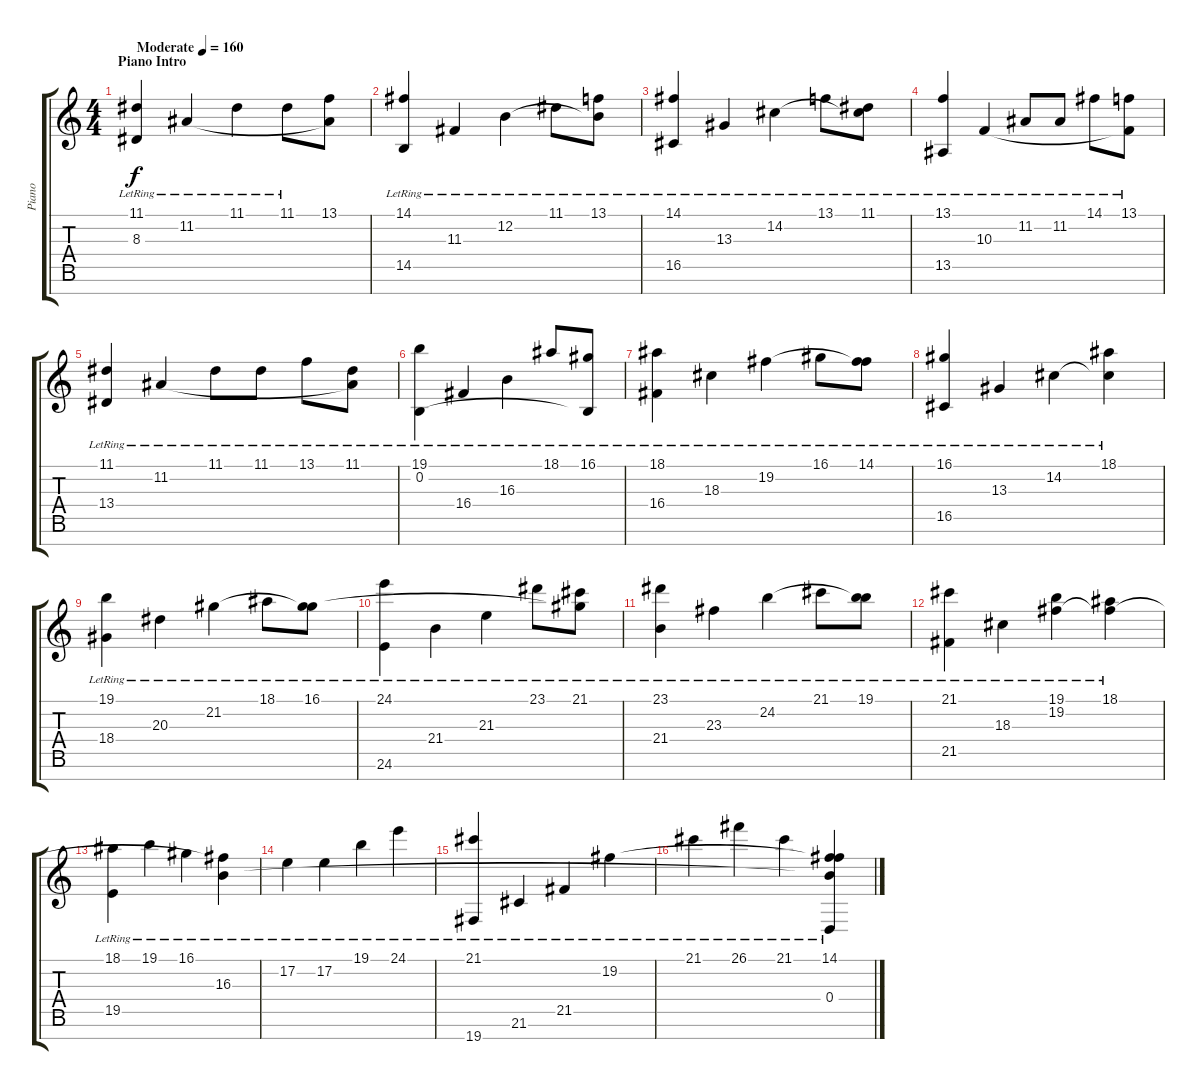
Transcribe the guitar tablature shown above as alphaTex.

\track ("Piano" "Piano") {instrument brightacousticpiano}
\staff {score tabs}
\tuning (E4 B3 G3 D3 A2 E2 B1) {hide}
\ts (4 4)
\section ("" "Piano Intro")
\tempo (160 "Moderate")
\clef g2
\ks c
(11.1{lr} 8.3{lr}).4{dy f instrument brightacousticpiano} 11.2{lr}.4 11.1{lr}.4 11.1{lr}.8 (13.1 11.2{t}).8 |
(14.1{lr} 14.5{lr}).4 11.3{lr}.4 12.2{lr}.4 11.1{lr}.8 (13.1{lr} 12.2{t}).8 |
(14.1{lr} 16.5{lr}).4 13.3{lr}.4 14.2{lr}.4 13.1{lr}.8 (11.1{lr} 14.2{t}).8 |
(13.1{lr} 13.5{lr}).4 10.3{lr}.4 11.2{lr}.8 11.2{lr}.8 14.1{lr}.8 (13.1{lr} 10.3{t}).8 |
(11.1{lr} 13.4{lr}).4 11.2{lr}.4 11.1{lr}.8 11.1{lr}.8 13.1{lr}.8 (11.1{lr} 11.2{t}).8 |
(19.1{lr} 0.2{lr}).4 16.4{lr}.4 16.3{lr}.4 18.1{lr}.8 (16.1{lr} 0.2{t}).8 |
(18.1{lr} 16.4{lr}).4 18.3{lr}.4 19.2{lr}.4 16.1{lr}.8 (14.1{lr} 19.2{t}).8 |
(16.1{lr} 16.5{lr}).4 13.3{lr}.4 14.2{lr}.4 (18.1{lr} 14.2{t}).4 |
(19.1{lr} 18.4{lr}).4 20.3{lr}.4 21.2{lr}.4 18.1{lr}.8 (16.1{lr} 21.2{t}).8 |
(24.1{lr} 24.6{lr}).4 21.4{lr}.4 21.3{lr}.4 23.1{lr}.8 (21.1{lr} 21.2{t}).8 |
(23.1{lr} 21.4{lr}).4 23.3{lr}.4 24.2{lr}.4 21.1{lr}.8 (19.1{lr} 24.2{t}).8 |
(21.1{lr} 21.5{lr}).4 18.3{lr}.4 (19.1{lr} 19.2{lr}).4 (18.1{lr} 19.2{t}).4 |
(18.1{lr} 19.5{lr}).4 19.1{lr}.4 16.1{lr}.4 (19.2{t} 16.3{lr}).4 |
17.2{lr}.4 17.2{lr}.4 19.1{lr}.4 24.1{lr}.4 |
(21.1{lr} 19.7{lr}).4 21.6{lr}.4 21.5{lr}.4 19.2{lr}.4 |
21.1{lr}.4 26.1{lr}.4 21.1{lr}.4 (14.1{lr} 19.2{t} 16.3{t} 0.4).4
